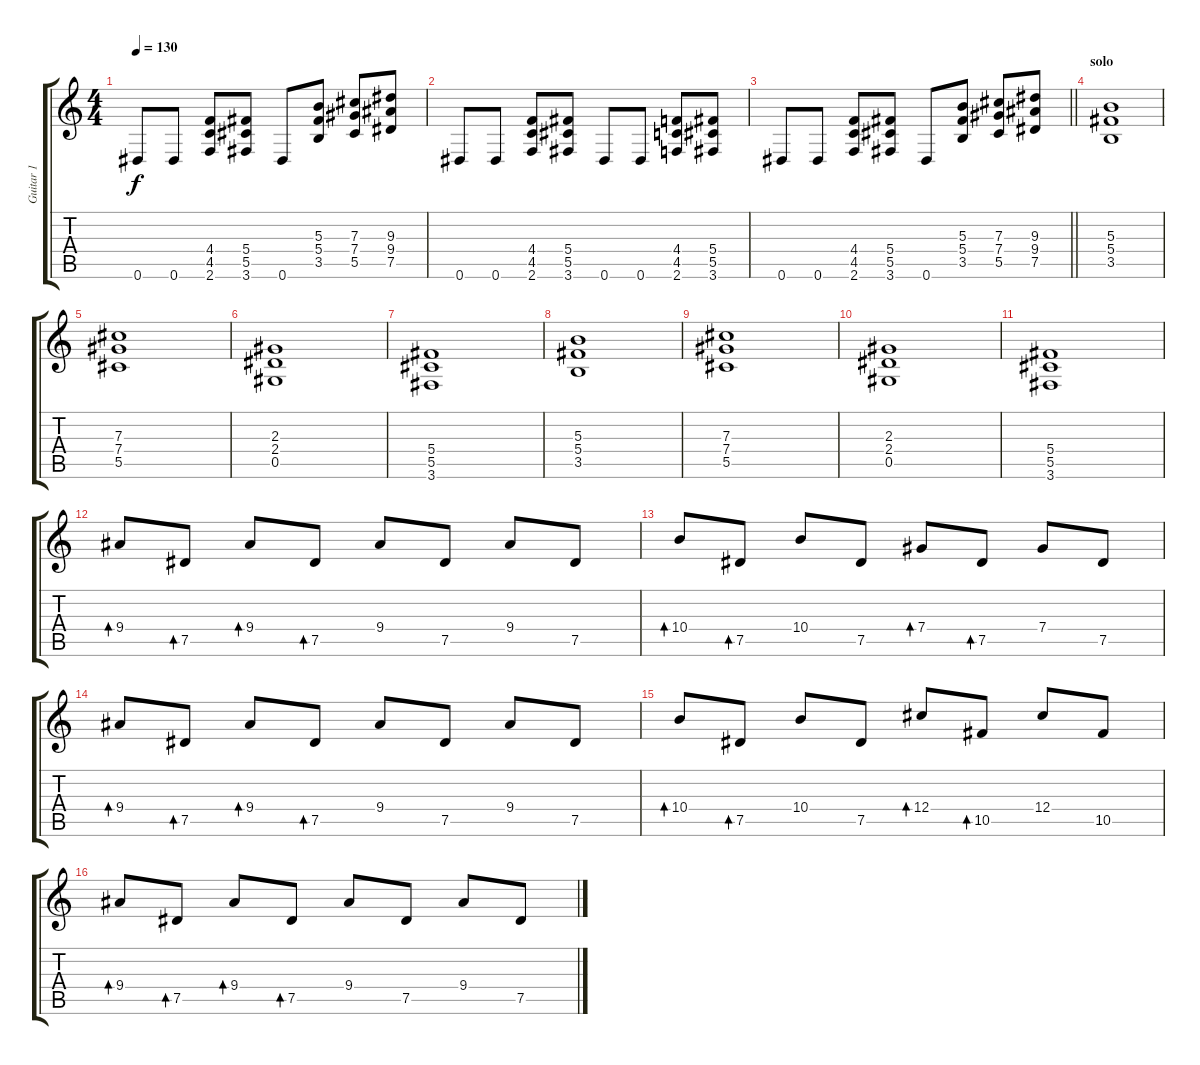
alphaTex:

\track ("Guitar 1" "Guitar 1") {instrument electricguitarclean}
\staff {score tabs}
\tuning (Eb4 Bb3 Gb3 Db3 Ab2 Eb2) {hide}
\ts (4 4)
\tempo 130
\clef g2
\ks c
0.6.8{dy f} 0.6.8 (4.4 4.5 2.6).8 (5.4 5.5 3.6).8 0.6.8 (5.3 5.4 3.5).8 (7.3 7.4 5.5).8 (9.3 9.4 7.5).8 |
0.6.8 0.6.8 (4.4 4.5 2.6).8 (5.4 5.5 3.6).8 0.6.8 0.6.8 (4.4 4.5 2.6).8 (5.4 5.5 3.6).8 |
\barLineRight lightlight
0.6.8 0.6.8 (4.4 4.5 2.6).8 (5.4 5.5 3.6).8 0.6.8 (5.3 5.4 3.5).8 (7.3 7.4 5.5).8 (9.3 9.4 7.5).8 |
\section ("" "solo")
(5.3 5.4 3.5).1{volume 13 instrument distortionguitar} |
(7.3 7.4 5.5).1 |
(2.3 2.4 0.5).1 |
(5.4 5.5 3.6).1 |
(5.3 5.4 3.5).1{volume 13 instrument distortionguitar} |
(7.3 7.4 5.5).1 |
(2.3 2.4 0.5).1 |
(5.4 5.5 3.6).1 |
9.4.8{bd 240 instrument electricguitarclean} 7.5.8{bd 240} 9.4.8{bd 240} 7.5.8{bd 240} 9.4.8 7.5.8 9.4.8 7.5.8 |
10.4.8{bd 240} 7.5.8{bd 240} 10.4.8 7.5.8 7.4.8{bd 240} 7.5.8{bd 240} 7.4.8 7.5.8 |
9.4.8{bd 240} 7.5.8{bd 240} 9.4.8{bd 240} 7.5.8{bd 240} 9.4.8 7.5.8 9.4.8 7.5.8 |
10.4.8{bd 240} 7.5.8{bd 240} 10.4.8 7.5.8 12.4.8{bd 240} 10.5.8{bd 240} 12.4.8 10.5.8 |
9.4.8{bd 240} 7.5.8{bd 240} 9.4.8{bd 240} 7.5.8{bd 240} 9.4.8 7.5.8 9.4.8 7.5.8
